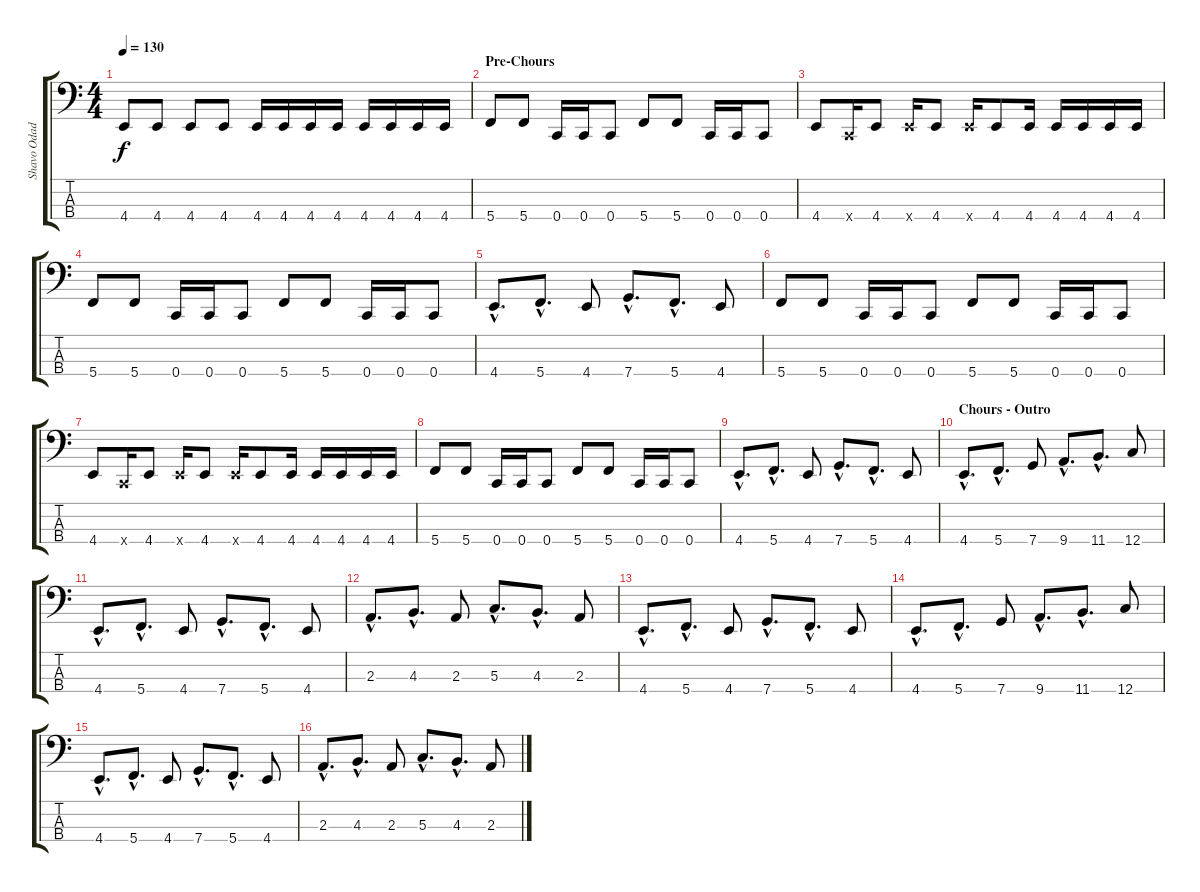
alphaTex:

\track ("Shavo Odadjian" "Shavo Odad") {instrument electricbasspick}
\staff {score tabs}
\tuning (F2 C2 G1 C1) {hide}
\ts (4 4)
\tempo 130
\clef f4
\ks c
4.4.8{dy f instrument electricbasspick} 4.4.8 4.4.8 4.4.8 4.4.16 4.4.16 4.4.16 4.4.16 4.4.16 4.4.16 4.4.16 4.4.16 |
\section ("" "Pre-Chours")
5.4.8 5.4.8 0.4.16 0.4.16 0.4.8 5.4.8 5.4.8 0.4.16 0.4.16 0.4.8 |
4.4.8 0.4{x}.16 4.4.8 4.4{x}.16 4.4.8 4.4{x}.16 4.4.8 4.4.16 4.4.16 4.4.16 4.4.16 4.4.16 |
5.4.8 5.4.8 0.4.16 0.4.16 0.4.8 5.4.8 5.4.8 0.4.16 0.4.16 0.4.8 |
4.4{hac}.8{d} 5.4{hac}.8{d} 4.4.8 7.4{hac}.8{d} 5.4{hac}.8{d} 4.4.8 |
5.4.8 5.4.8 0.4.16 0.4.16 0.4.8 5.4.8 5.4.8 0.4.16 0.4.16 0.4.8 |
4.4.8 0.4{x}.16 4.4.8 4.4{x}.16 4.4.8 4.4{x}.16 4.4.8 4.4.16 4.4.16 4.4.16 4.4.16 4.4.16 |
5.4.8 5.4.8 0.4.16 0.4.16 0.4.8 5.4.8 5.4.8 0.4.16 0.4.16 0.4.8 |
4.4{hac}.8{d} 5.4{hac}.8{d} 4.4.8 7.4{hac}.8{d} 5.4{hac}.8{d} 4.4.8 |
\section ("" "Chours - Outro")
4.4{hac}.8{d} 5.4{hac}.8{d} 7.4.8 9.4{hac}.8{d} 11.4{hac}.8{d} 12.4.8 |
4.4{hac}.8{d} 5.4{hac}.8{d} 4.4.8 7.4{hac}.8{d} 5.4{hac}.8{d} 4.4.8 |
2.3{hac}.8{d} 4.3{hac}.8{d} 2.3.8 5.3{hac}.8{d} 4.3{hac}.8{d} 2.3.8 |
4.4{hac}.8{d} 5.4{hac}.8{d} 4.4.8 7.4{hac}.8{d} 5.4{hac}.8{d} 4.4.8 |
4.4{hac}.8{d} 5.4{hac}.8{d} 7.4.8 9.4{hac}.8{d} 11.4{hac}.8{d} 12.4.8 |
4.4{hac}.8{d} 5.4{hac}.8{d} 4.4.8 7.4{hac}.8{d} 5.4{hac}.8{d} 4.4.8 |
2.3{hac}.8{d} 4.3{hac}.8{d} 2.3.8 5.3{hac}.8{d} 4.3{hac}.8{d} 2.3.8
